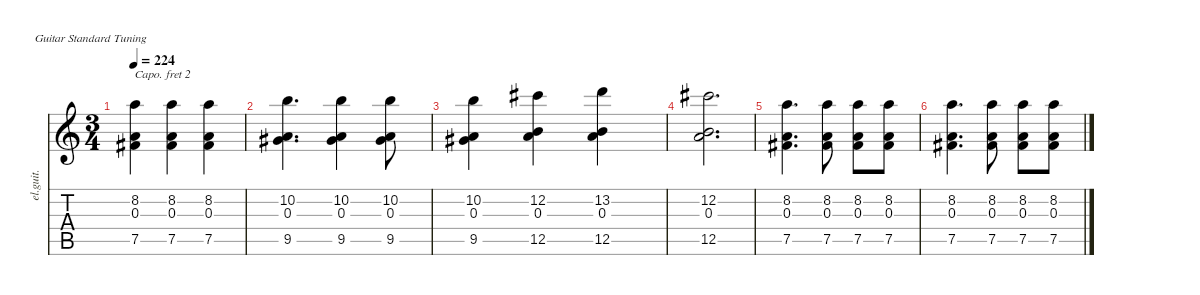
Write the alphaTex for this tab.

\defaultSystemsLayout 4
\hideDynamics
\bracketExtendMode nobrackets
\track ("Clean Guitar" "el.guit.") {instrument electricguitarclean}
\staff {score tabs}
\capo 2
\tuning (E4 B3 G3 D3 A2 E2)
\ts (3 4)
\tempo 224
\clef g2
\ks c
(7.5{acc #} 0.3 8.2).4{dy mf} (7.5{acc #} 0.3 8.2).4 (7.5{acc #} 0.3 8.2).4 |
(10.2 0.3 9.5{acc #}).4{d} (10.2 0.3 9.5{acc #}).4 (10.2 0.3 9.5{acc #}).8 |
(9.5{acc #} 10.2 0.3).4 (12.2{acc #} 0.3 12.5).4 (13.2 0.3 12.5).4 |
(12.2{acc #} 12.5 0.3).2{d} |
(8.2 0.3 7.5{acc #}).4{d beam Down} (8.2 0.3 7.5{acc #}).8{beam Down} (8.2 0.3 7.5{acc #}).8{beam Down} (8.2 0.3 7.5{acc #}).8{beam Down} |
(8.2 0.3 7.5{acc #}).4{d beam Down} (8.2 0.3 7.5{acc #}).8{beam Down} (8.2 0.3 7.5{acc #}).8{beam Down} (8.2 0.3 7.5{acc #}).8{beam Down}
